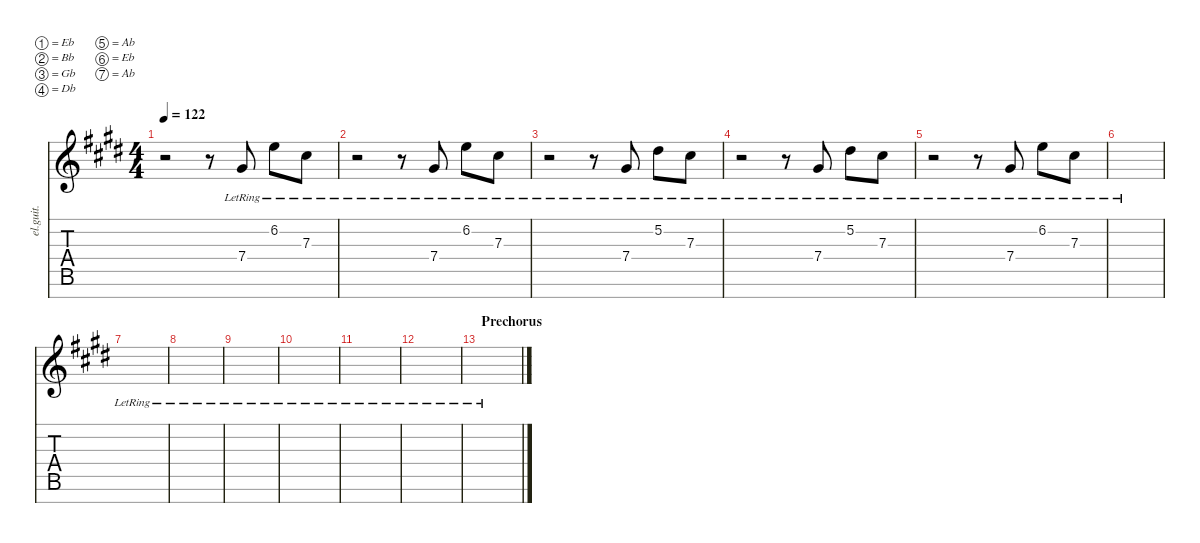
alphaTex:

\defaultSystemsLayout 4
\hideDynamics
\bracketExtendMode nobrackets
\otherSystemsTrackNameOrientation horizontal
\track ("Die 2" "el.guit.") {instrument electricguitarclean}
\staff {score tabs}
\tuning (Eb4 Bb3 Gb3 Db3 Ab2 Eb2 Ab1)
\ts (4 4)
\tempo 122
\clef g2
\ks c#minor
r.2{dy mf} r.8 7.4{lr acc #}.8 6.2{lr acc forcenatural}.8 7.3{lr acc #}.8 |
r.2 r.8 7.4{lr acc #}.8 6.2{lr acc forcenatural}.8 7.3{lr acc #}.8 |
r.2 r.8 7.4{lr acc #}.8 5.2{lr acc #}.8 7.3{lr acc #}.8 |
r.2 r.8 7.4{lr acc #}.8 5.2{lr acc #}.8 7.3{lr acc #}.8 |
r.2 r.8 7.4{lr acc #}.8 6.2{lr acc forcenatural}.8 7.3{lr acc #}.8 |
|
|
|
|
|
|
|
\section ("" "Prechorus")
